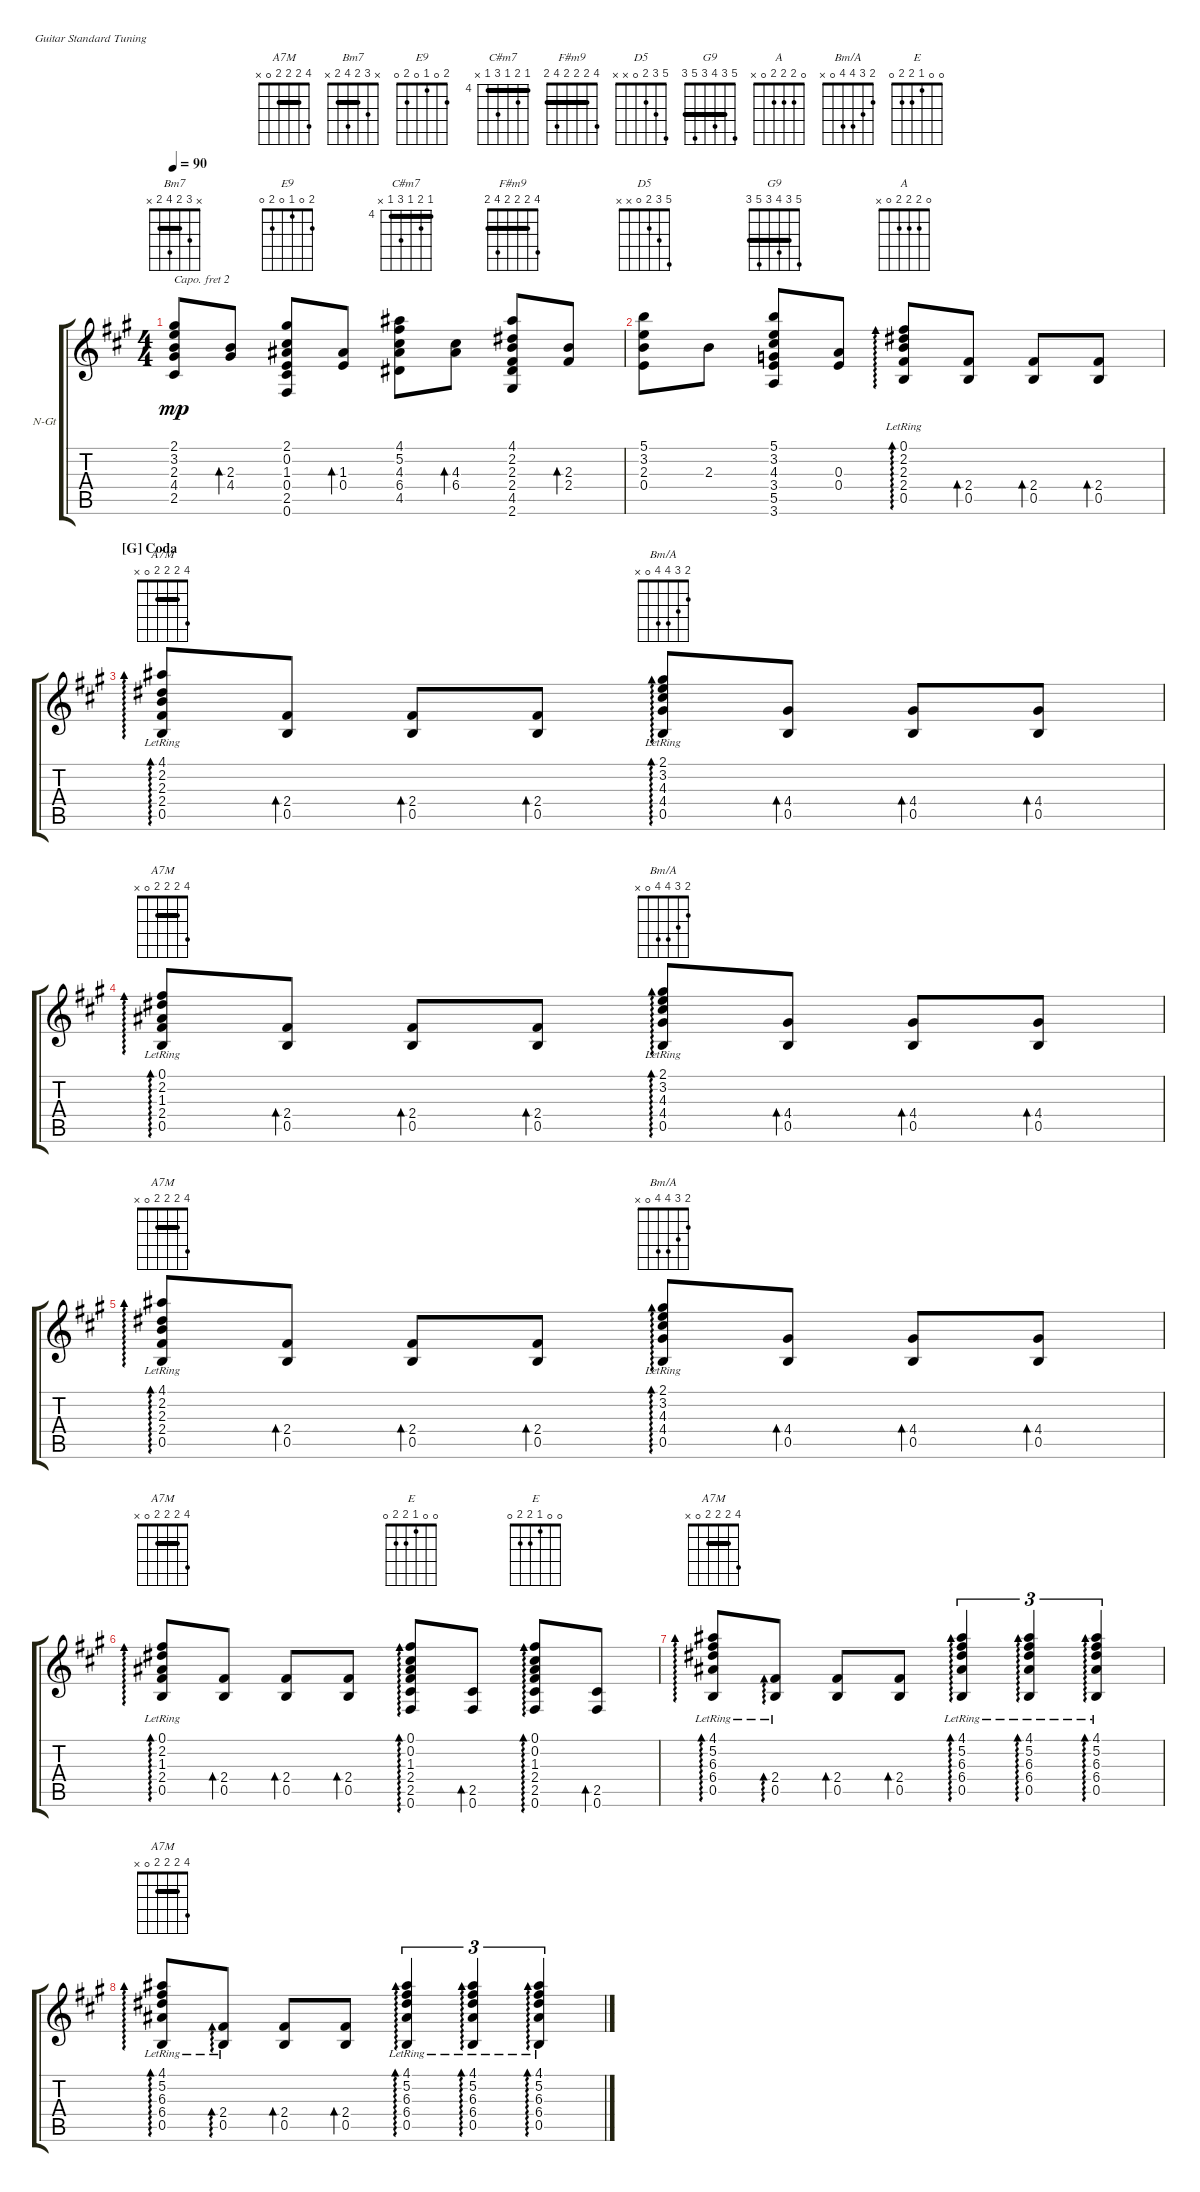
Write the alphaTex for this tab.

\defaultSystemsLayout 4
\bracketExtendMode groupsimilarinstruments
\firstSystemTrackNameOrientation horizontal
\otherSystemsTrackNameOrientation horizontal
\chordDiagramsInScore
\track ("Nylon Guitar" "N-Gt") {instrument acousticguitarnylon}
\staff {score tabs}
\capo 2
\tuning (E4 B3 G3 D3 A2 E2)
\chord ("A7M" 4 5 6 6 3 x) {firstfret 4}
\chord ("Bm7" x 3 2 4 2 x) {barre 2}
\chord ("E9" 2 0 1 0 2 0)
\chord ("C#m7" 4 5 4 6 4 x) {firstfret 4 barre (4 4)}
\chord ("F#m9" 4 2 2 2 4 2) {barre (2 2 2)}
\chord ("D5" 5 3 2 0 x x)
\chord ("G9" 5 3 4 3 5 3) {barre (3 3)}
\chord ("A" 0 2 2 2 0 x)
\chord ("A7M" 0 2 1 2 0 x)
\chord ("Bm/A" 2 3 4 4 0 x)
\chord ("A7M" 4 2 2 2 0 x) {barre (2 2)}
\chord ("E" 0 0 1 2 2 0)
\ts (4 4)
\tempo 90
\clef g2
\ks a
(2.5 4.4 2.3 3.2 2.1).8{ch "Bm7" dy mp} (4.4 2.3).8{bd 44} (2.1 0.2 1.3 0.4 2.5 0.6).8{ch "E9"} (0.4 1.3).8{bd 44} (4.5 6.4 4.3 5.2 4.1).8{ch "C#m7"} (6.4 4.3).8{bd 44} (4.1 2.2 2.3 2.4 4.5 2.6).8{ch "F#m9"} (2.3 2.4).8{bd 44} |
(0.4 2.3 3.2 5.1).8{ch "D5"} 2.3.8 (5.1 3.2 4.3 3.4 3.6 5.5).8{ch "G9"} (0.3 0.4).8 (0.5{lr} 2.4{lr} 2.3{lr} 2.2{lr} 0.1{lr}).8{ad 0 ch "A"} (0.5 2.4).8{bd 45} (2.4 0.5).8{bd 45} (0.5 2.4).8{bd 45} |
\section ("G" "Coda")
(0.5{lr} 2.4{lr} 2.3{lr} 2.2{lr} 4.1{lr}).8{ad 0 ch "A7M"} (0.5 2.4).8{bd 45} (2.4 0.5).8{bd 45} (0.5 2.4).8{bd 45} (0.5{lr} 4.4{lr} 4.3{lr} 3.2{lr} 2.1{lr}).8{ad 0 ch "Bm/A"} (4.4 0.5).8{bd 45} (0.5 4.4).8{bd 45} (4.4 0.5).8{bd 45} |
(0.5{lr} 2.4{lr} 1.3{lr} 2.2{lr} 0.1{lr}).8{ad 0 ch "A7M"} (0.5 2.4).8{bd 45} (2.4 0.5).8{bd 45} (0.5 2.4).8{bd 45} (0.5{lr} 4.4{lr} 4.3{lr} 3.2{lr} 2.1{lr}).8{ad 0 ch "Bm/A"} (4.4 0.5).8{bd 45} (0.5 4.4).8{bd 45} (4.4 0.5).8{bd 45} |
(0.5{lr} 2.4{lr} 2.3{lr} 2.2{lr} 4.1{lr}).8{ad 0 ch "A7M"} (0.5 2.4).8{bd 45} (2.4 0.5).8{bd 45} (0.5 2.4).8{bd 45} (0.5{lr} 4.4{lr} 4.3{lr} 3.2{lr} 2.1{lr}).8{ad 0 ch "Bm/A"} (4.4 0.5).8{bd 45} (0.5 4.4).8{bd 45} (4.4 0.5).8{bd 45} |
(0.5{lr} 2.4{lr} 1.3{lr} 2.2{lr} 0.1{lr}).8{ad 0 ch "A7M"} (0.5 2.4).8{bd 45} (2.4 0.5).8{bd 45} (0.5 2.4).8{bd 45} (0.6 2.5 2.4 1.3 0.2 0.1).8{ad 0 ch "E"} (2.5 0.6).8{bd 45} (0.6 2.5 2.4 1.3 0.2 0.1).8{ad 0 ch "E"} (2.5 0.6).8{bd 45} |
(0.5{lr} 6.4{lr} 6.3{lr} 5.2{lr} 4.1{lr}).8{ad 0 ch "A7M"} (0.5{lr} 2.4{lr}).8{ad 45} (2.4 0.5).8{bd 45} (0.5 2.4).8{bd 45} (0.5{lr} 6.4{lr} 6.3{lr} 5.2{lr} 4.1{lr}).4{tu (3 2) ad 0} (0.5{lr} 6.4{lr} 6.3{lr} 5.2{lr} 4.1{lr}).4{tu (3 2) ad 0} (0.5{lr} 6.4{lr} 6.3{lr} 5.2{lr} 4.1{lr}).4{tu (3 2) ad 0} |
(0.5{lr} 6.4{lr} 6.3{lr} 5.2{lr} 4.1{lr}).8{ad 0 ch "A7M"} (0.5{lr} 2.4{lr}).8{ad 45} (2.4 0.5).8{bd 45} (0.5 2.4).8{bd 45} (0.5{lr} 6.4{lr} 6.3{lr} 5.2{lr} 4.1{lr}).4{tu (3 2) ad 0} (0.5{lr} 6.4{lr} 6.3{lr} 5.2{lr} 4.1{lr}).4{tu (3 2) ad 0} (0.5{lr} 6.4{lr} 6.3{lr} 5.2{lr} 4.1{lr}).4{tu (3 2) ad 0}
